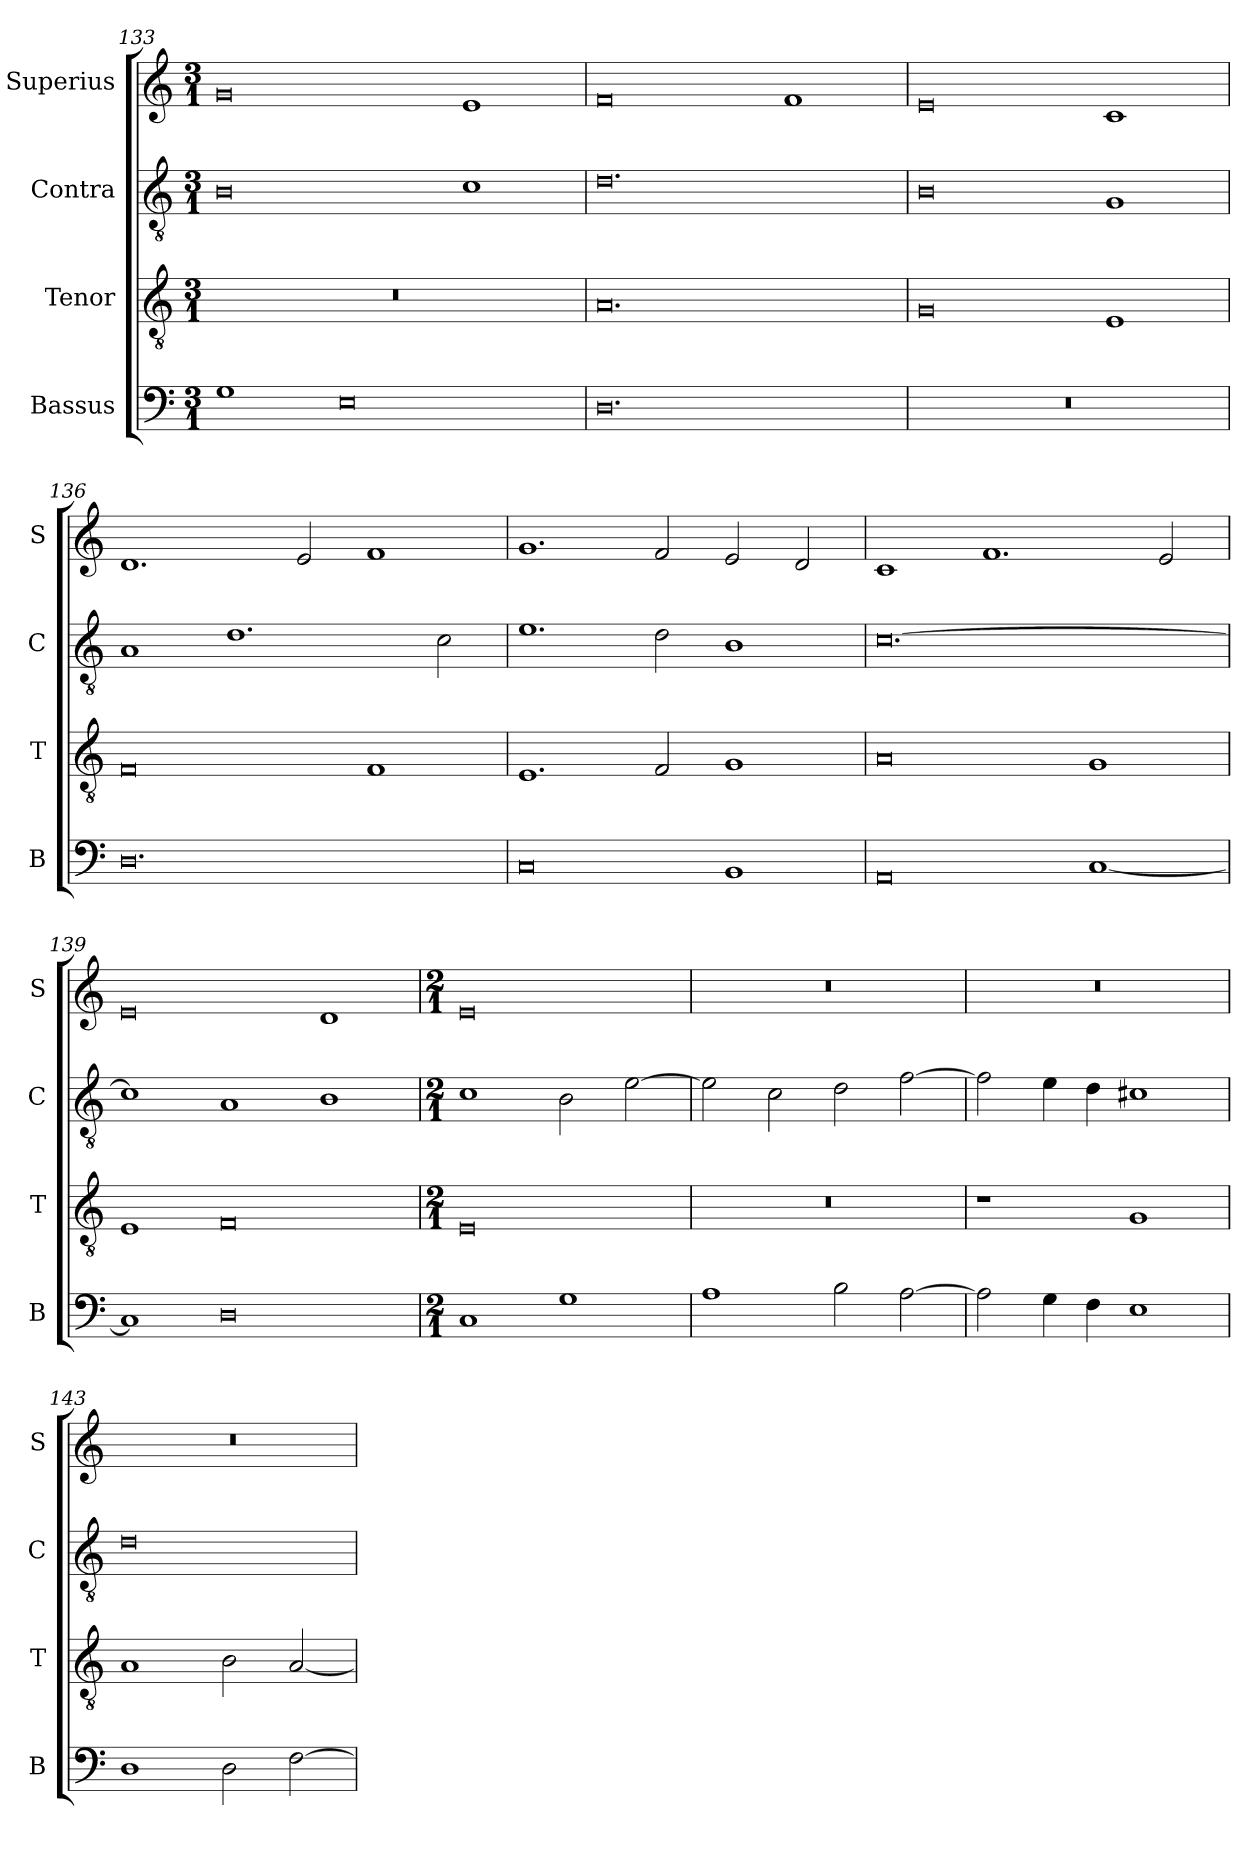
**kern	**kern	**kern	**kern
*part4	*part3	*part2	*part1
*staff4	*staff3	*staff2	*staff1
*I"Bassus	*I"Tenor	*I"Contra	*I"Superius
*I'B	*I'T	*I'C	*I'S
*clefF4	*clefGv2	*clefGv2	*clefG2
*k[]	*k[]	*k[]	*k[]
*M3/1	*M3/1	*M3/1	*M3/1
=133	=133	=133	=133
1G	0.r	0B	0g
0E	.	.	.
.	.	1c	1e
=134	=134	=134	=134
0.D	0.A	0.d	0f
.	.	.	1f
=135	=135	=135	=135
0.r	0G	0B	0e
.	1E	1G	1c
=136	=136	=136	=136
0.D	0F	1A	1.d
.	.	1.d	.
.	.	.	2e/
.	1F	.	1f
.	.	2c\	.
=137	=137	=137	=137
0C	1.E	1.e	1.g
.	2F/	2d\	2f/
1BB	1G	1B	2e/
.	.	.	2d/
=138	=138	=138	=138
0AA	0A	[0.c	1c
.	.	.	1.f
[1C	1G	.	.
.	.	.	2e/
=139	=139	=139	=139
1C]	1E	1c]	0e
0D	0F	1A	.
.	.	1B	1d
=140	=140	=140	=140
*M2/1	*M2/1	*M2/1	*M2/1
1C	0E	1c	0e
1G	.	2B\	.
.	.	[2e\	.
=141	=141	=141	=141
1A	0r	2e\]	0r
.	.	2c\	.
2B\	.	2d\	.
[2A\	.	[2f\	.
=142	=142	=142	=142
2A\]	1r	2f\]	0r
4G\	.	4e\	.
4F\	.	4d\	.
1E	1G	1c#X	.
=143	=143	=143	=143
1D	1A	0d	0r
2D\	2B\	.	.
[2F\	[2A/	.	.
=	=	=	=
*-	*-	*-	*-
